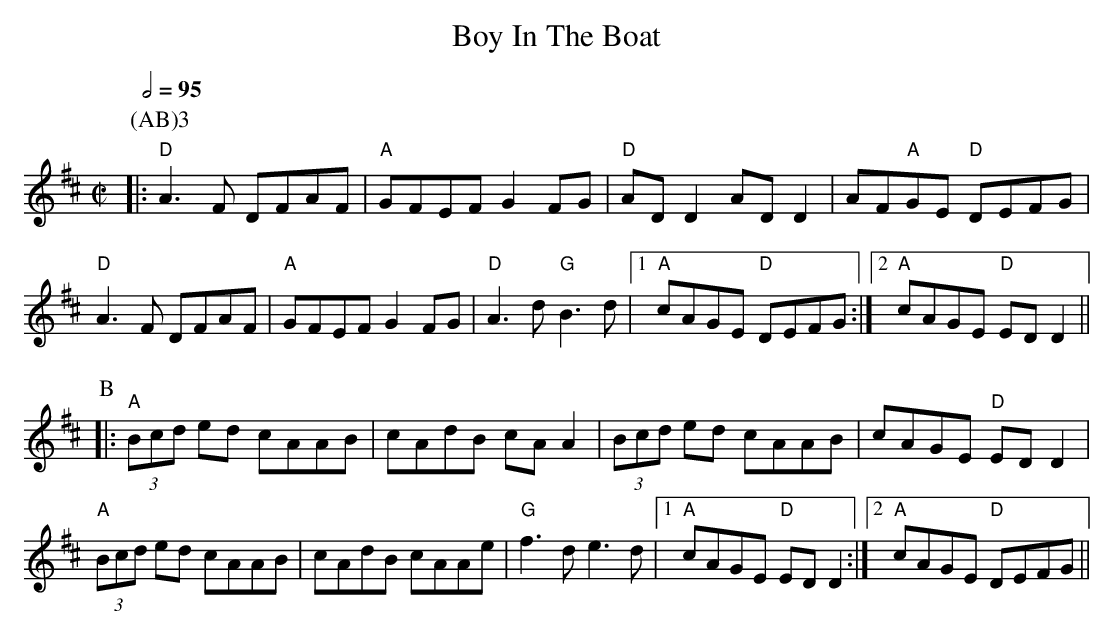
X:1
T: Boy In The Boat
M: C|
L: 1/8
Q:1/2=95
K: Dmaj
P:(AB)3
[P:A]|:"D"A3F DFAF|"A"GFEF G2FG|"D"AD D2 AD D2|AF"A"GE "D"DEFG|
"D"A3F DFAF|"A"GFEF G2FG|"D"A3d "G"B3d|1 "A"cAGE "D"DEFG:|2 "A"cAGE "D"EDD2||
[P:B]|:"A"(3Bcd ed cAAB|cAdB cAA2|(3Bcd ed cAAB|cAGE "D"EDD2|
"A"(3Bcd ed cAAB|cAdB cAAe|"G"f3d e3d|1 "A"cAGE "D"EDD2:|2 "A"cAGE "D"DEFG||
